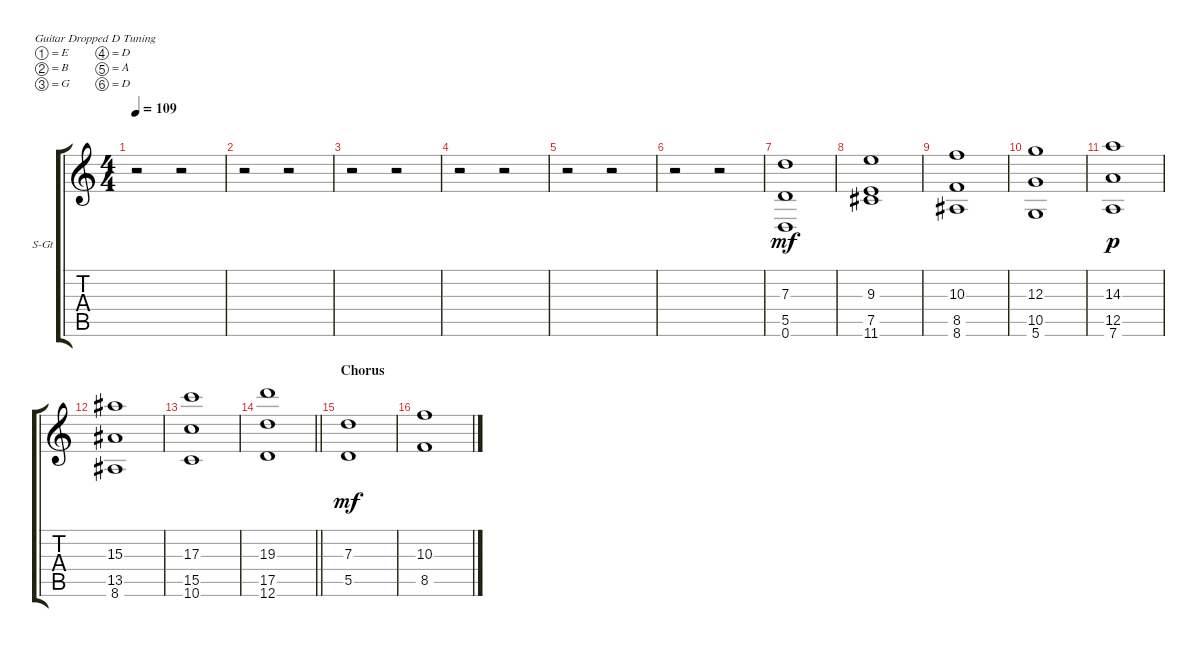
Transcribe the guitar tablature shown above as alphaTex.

\bracketExtendMode groupsimilarinstruments
\firstSystemTrackNameOrientation horizontal
\otherSystemsTrackNameOrientation horizontal
\track ("Keyboard 1" "S-Gt") {instrument fx1rain}
\staff {score tabs}
\tuning (E4 B3 G3 D3 A2 D2)
\displaytranspose 12
\ts (4 4)
\tempo 109
\clef g2
\ks c
r.2{dy f} r.2 |
r.2 r.2 |
r.2 r.2 |
r.2 r.2 |
r.2 r.2 |
r.2 r.2 |
(7.3 5.5 0.6).1{dy mf} |
(9.3 7.5 11.6).1 |
(10.3 8.5 8.6).1 |
(12.3 10.5 5.6).1 |
(14.3 12.5 7.6).1{dy p} |
(15.3 13.5 8.6).1 |
(17.3 15.5 10.6).1 |
\barLineRight lightlight
(19.3 17.5 12.6).1 |
\section ("" "Chorus")
(7.3 5.5).1{dy mf} |
(10.3 8.5).1
